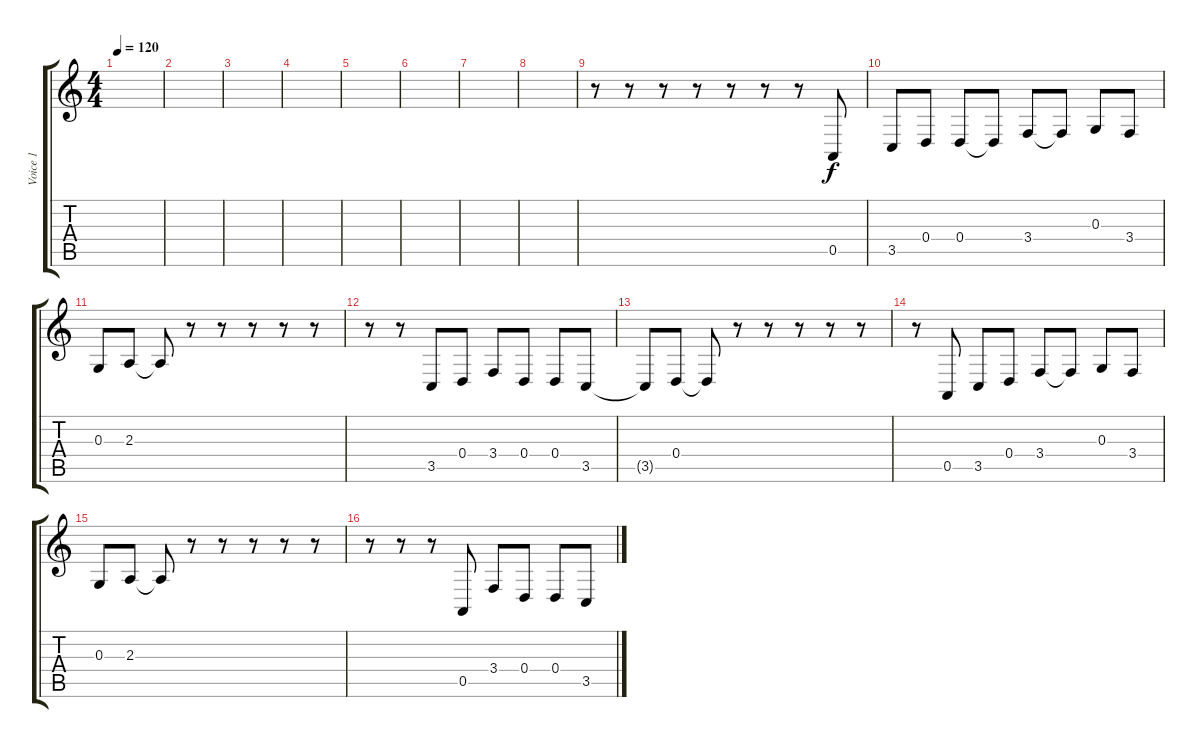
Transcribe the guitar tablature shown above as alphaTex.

\track ("Voice 1" "Voice 1") {instrument baritonesax}
\staff {score tabs}
\tuning (E4 B3 G3 D3 A2 E2) {hide}
\ts (4 4)
\tempo 120
\clef g2
\ks c
|
|
|
|
|
|
|
|
r.8 r.8 r.8 r.8 r.8 r.8 r.8 0.5.8 |
3.5.8 0.4.8 0.4.8 0.4{t}.8 3.4.8 3.4{t}.8 0.3.8 3.4.8 |
0.3.8 2.3.8 2.3{t}.8 r.8 r.8 r.8 r.8 r.8 |
r.8 r.8 3.5.8 0.4.8 3.4.8 0.4.8 0.4.8 3.5.8 |
3.5{t}.8 0.4.8 0.4{t}.8 r.8 r.8 r.8 r.8 r.8 |
r.8 0.5.8 3.5.8 0.4.8 3.4.8 3.4{t}.8 0.3.8 3.4.8 |
0.3.8 2.3.8 2.3{t}.8 r.8 r.8 r.8 r.8 r.8 |
r.8 r.8 r.8 0.5.8 3.4.8 0.4.8 0.4.8 3.5.8
